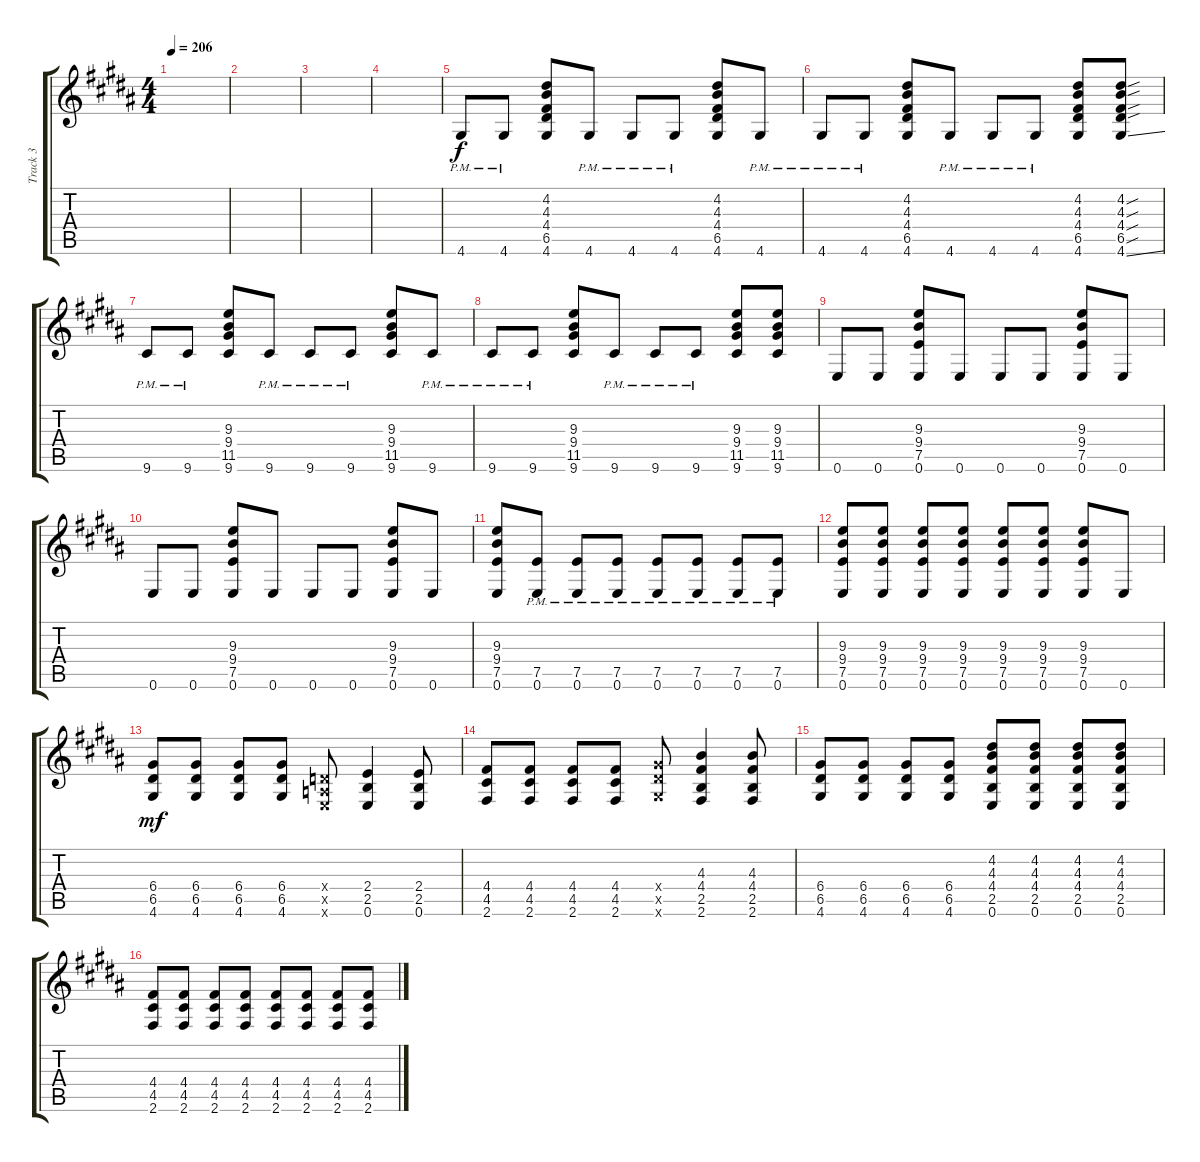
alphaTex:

\track ("Track 3" "Track 3") {instrument distortionguitar}
\staff {score tabs}
\tuning (E4 B3 G3 D3 A2 E2) {hide}
\ts (4 4)
\tempo 206
\clef g2
\ks b
|
|
|
|
4.6{pm}.8 4.6{pm}.8 (4.2 4.3 4.4 6.5 4.6).8 4.6{pm}.8 4.6{pm}.8 4.6{pm}.8 (4.2 4.3 4.4 6.5 4.6).8 4.6{pm}.8 |
4.6{pm}.8 4.6{pm}.8 (4.2 4.3 4.4 6.5 4.6).8 4.6{pm}.8 4.6{pm}.8 4.6{pm}.8 (4.2 4.3 4.4 6.5 4.6).8 (4.2{sou} 4.3{sou} 4.4{sou} 6.5{sou} 4.6{ss}).8 |
9.6{pm}.8 9.6{pm}.8 (9.3 9.4 11.5 9.6).8 9.6{pm}.8 9.6{pm}.8 9.6{pm}.8 (9.3 9.4 11.5 9.6).8 9.6{pm}.8 |
9.6{pm}.8 9.6{pm}.8 (9.3 9.4 11.5 9.6).8 9.6{pm}.8 9.6{pm}.8 9.6{pm}.8 (9.3 9.4 11.5 9.6).8 (9.3 9.4 11.5 9.6).8 |
0.6.8{dy f} 0.6.8 (9.3 9.4 7.5 0.6).8 0.6.8 0.6.8 0.6.8 (9.3 9.4 7.5 0.6).8 0.6.8 |
0.6.8 0.6.8 (9.3 9.4 7.5 0.6).8 0.6.8 0.6.8 0.6.8 (9.3 9.4 7.5 0.6).8 0.6.8 |
(9.3 9.4 7.5 0.6).8 (7.5{pm} 0.6{pm}).8 (7.5{pm} 0.6{pm}).8 (7.5{pm} 0.6{pm}).8 (7.5{pm} 0.6{pm}).8 (7.5{pm} 0.6{pm}).8 (7.5{pm} 0.6{pm}).8 (7.5{pm} 0.6{pm}).8 |
(9.3 9.4 7.5 0.6).8 (9.3 9.4 7.5 0.6).8 (9.3 9.4 7.5 0.6).8 (9.3 9.4 7.5 0.6).8 (9.3 9.4 7.5 0.6).8 (9.3 9.4 7.5 0.6).8 (9.3 9.4 7.5 0.6).8 0.6.8 |
(6.4 6.5 4.6).8{dy mf} (6.4 6.5 4.6).8 (6.4 6.5 4.6).8 (6.4 6.5 4.6).8 (0.4{x} 0.5{x} 0.6{x}).8 (2.4 2.5 0.6).4 (2.4 2.5 0.6).8 |
(4.4 4.5 2.6).8 (4.4 4.5 2.6).8 (4.4 4.5 2.6).8 (4.4 4.5 2.6).8 (6.4{x} 6.5{x} 4.6{x}).8 (4.3 4.4 2.5 2.6).4 (4.3 4.4 2.5 2.6).8 |
(6.4 6.5 4.6).8 (6.4 6.5 4.6).8 (6.4 6.5 4.6).8 (6.4 6.5 4.6).8 (4.2 4.3 4.4 2.5 0.6).8 (4.2 4.3 4.4 2.5 0.6).8 (4.2 4.3 4.4 2.5 0.6).8 (4.2 4.3 4.4 2.5 0.6).8 |
(4.4 4.5 2.6).8 (4.4 4.5 2.6).8 (4.4 4.5 2.6).8 (4.4 4.5 2.6).8 (4.4 4.5 2.6).8 (4.4 4.5 2.6).8 (4.4 4.5 2.6).8 (4.4 4.5 2.6).8
